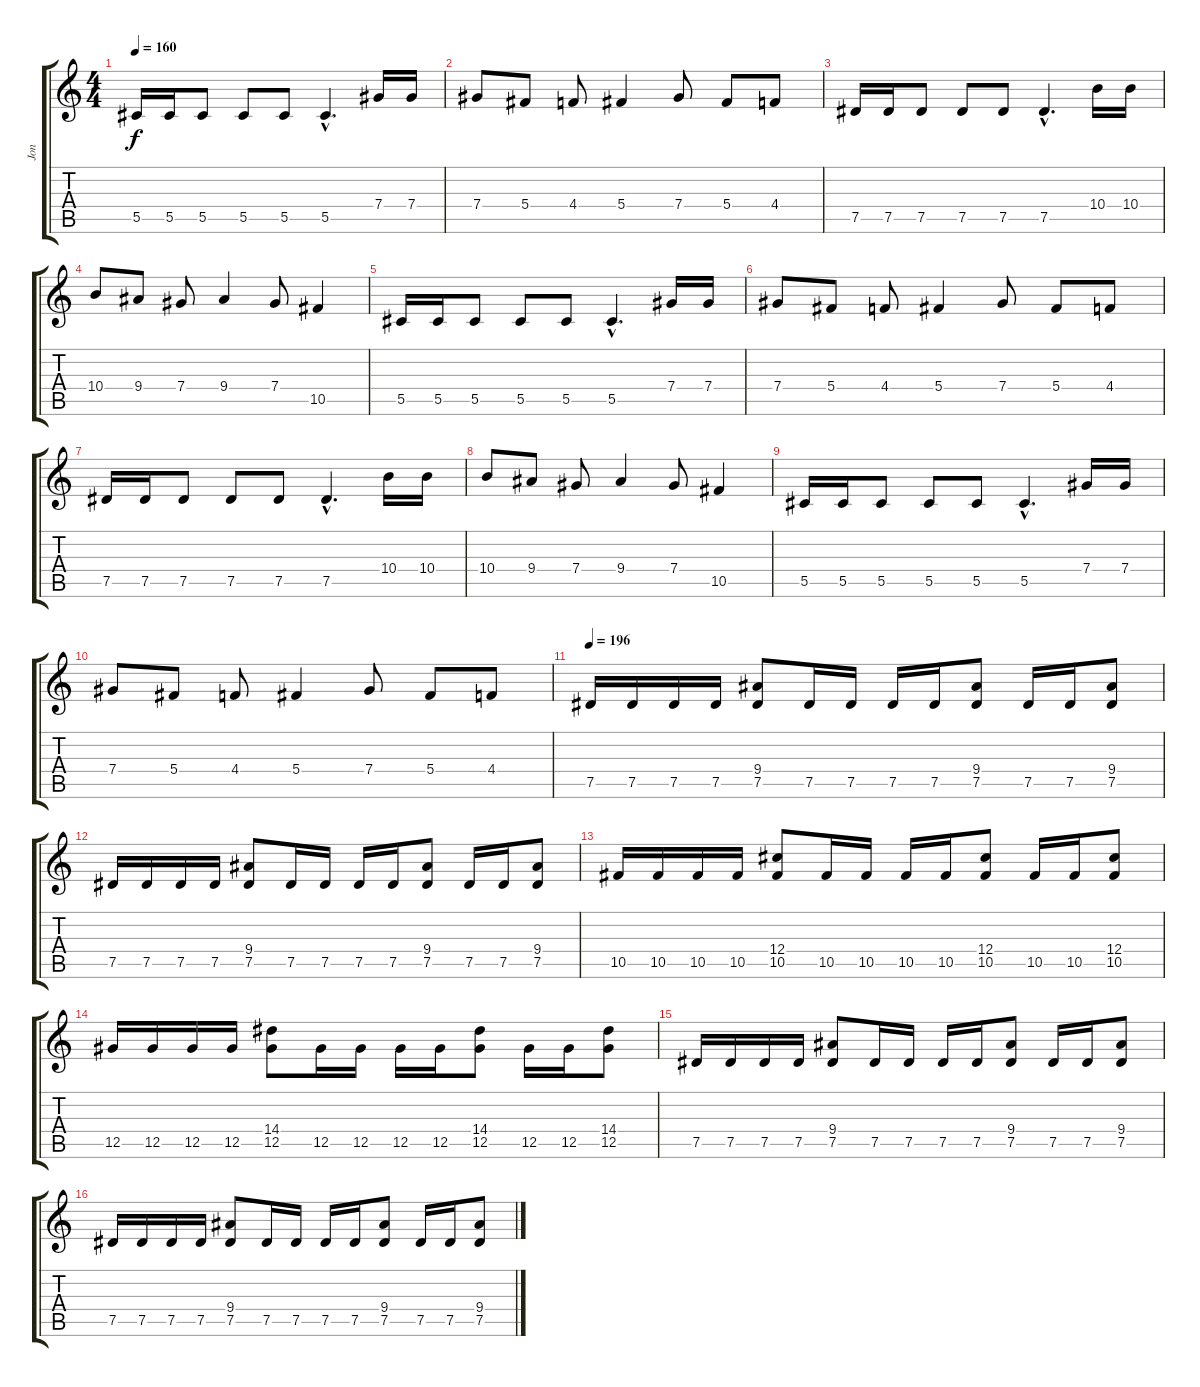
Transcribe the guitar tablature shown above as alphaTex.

\track ("Jon" "Jon") {instrument distortionguitar}
\staff {score tabs}
\tuning (Eb4 Bb3 Gb3 Db3 Ab2 Eb2) {hide}
\ts (4 4)
\tempo 160
\clef g2
\ks c
5.5.16{dy f} 5.5.16 5.5.8 5.5.8 5.5.8 5.5{hac}.4{d} 7.4.16 7.4.16 |
7.4.8 5.4.8 4.4.8 5.4.4 7.4.8 5.4.8 4.4.8 |
7.5.16 7.5.16 7.5.8 7.5.8 7.5.8 7.5{hac}.4{d} 10.4.16 10.4.16 |
10.4.8 9.4.8 7.4.8 9.4.4 7.4.8 10.5.4 |
5.5.16 5.5.16 5.5.8 5.5.8 5.5.8 5.5{hac}.4{d} 7.4.16 7.4.16 |
7.4.8 5.4.8 4.4.8 5.4.4 7.4.8 5.4.8 4.4.8 |
7.5.16 7.5.16 7.5.8 7.5.8 7.5.8 7.5{hac}.4{d} 10.4.16 10.4.16 |
10.4.8 9.4.8 7.4.8 9.4.4 7.4.8 10.5.4 |
5.5.16 5.5.16 5.5.8 5.5.8 5.5.8 5.5{hac}.4{d} 7.4.16 7.4.16 |
7.4.8 5.4.8 4.4.8 5.4.4 7.4.8 5.4.8 4.4.8 |
\tempo 196
7.5.16 7.5.16 7.5.16 7.5.16 (9.4 7.5).8 7.5.16 7.5.16 7.5.16 7.5.16 (9.4 7.5).8 7.5.16 7.5.16 (9.4 7.5).8 |
7.5.16 7.5.16 7.5.16 7.5.16 (9.4 7.5).8 7.5.16 7.5.16 7.5.16 7.5.16 (9.4 7.5).8 7.5.16 7.5.16 (9.4 7.5).8 |
10.5.16 10.5.16 10.5.16 10.5.16 (12.4 10.5).8 10.5.16 10.5.16 10.5.16 10.5.16 (12.4 10.5).8 10.5.16 10.5.16 (12.4 10.5).8 |
12.5.16 12.5.16 12.5.16 12.5.16 (14.4 12.5).8 12.5.16 12.5.16 12.5.16 12.5.16 (14.4 12.5).8 12.5.16 12.5.16 (14.4 12.5).8 |
7.5.16 7.5.16 7.5.16 7.5.16 (9.4 7.5).8 7.5.16 7.5.16 7.5.16 7.5.16 (9.4 7.5).8 7.5.16 7.5.16 (9.4 7.5).8 |
7.5.16 7.5.16 7.5.16 7.5.16 (9.4 7.5).8 7.5.16 7.5.16 7.5.16 7.5.16 (9.4 7.5).8 7.5.16 7.5.16 (9.4 7.5).8
